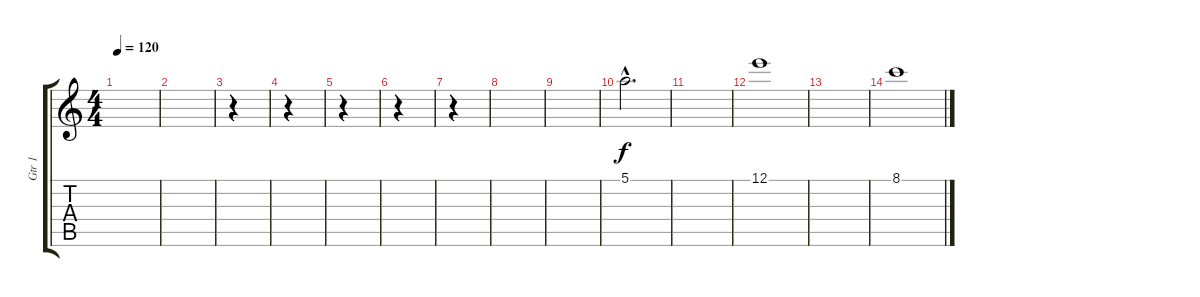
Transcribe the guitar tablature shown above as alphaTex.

\track ("Gtr 1" "Gtr 1") {instrument electricguitarjazz}
\staff {score tabs}
\tuning (E4 B3 G3 D3 A2 E2) {hide}
\ts (4 4)
\tempo 120
\clef g2
\ks c
|
|
r.4 |
r.4 |
r.4 |
r.4 |
r.4 |
|
|
5.1{hac}.2{d} |
|
12.1.1 |
|
8.1.1
